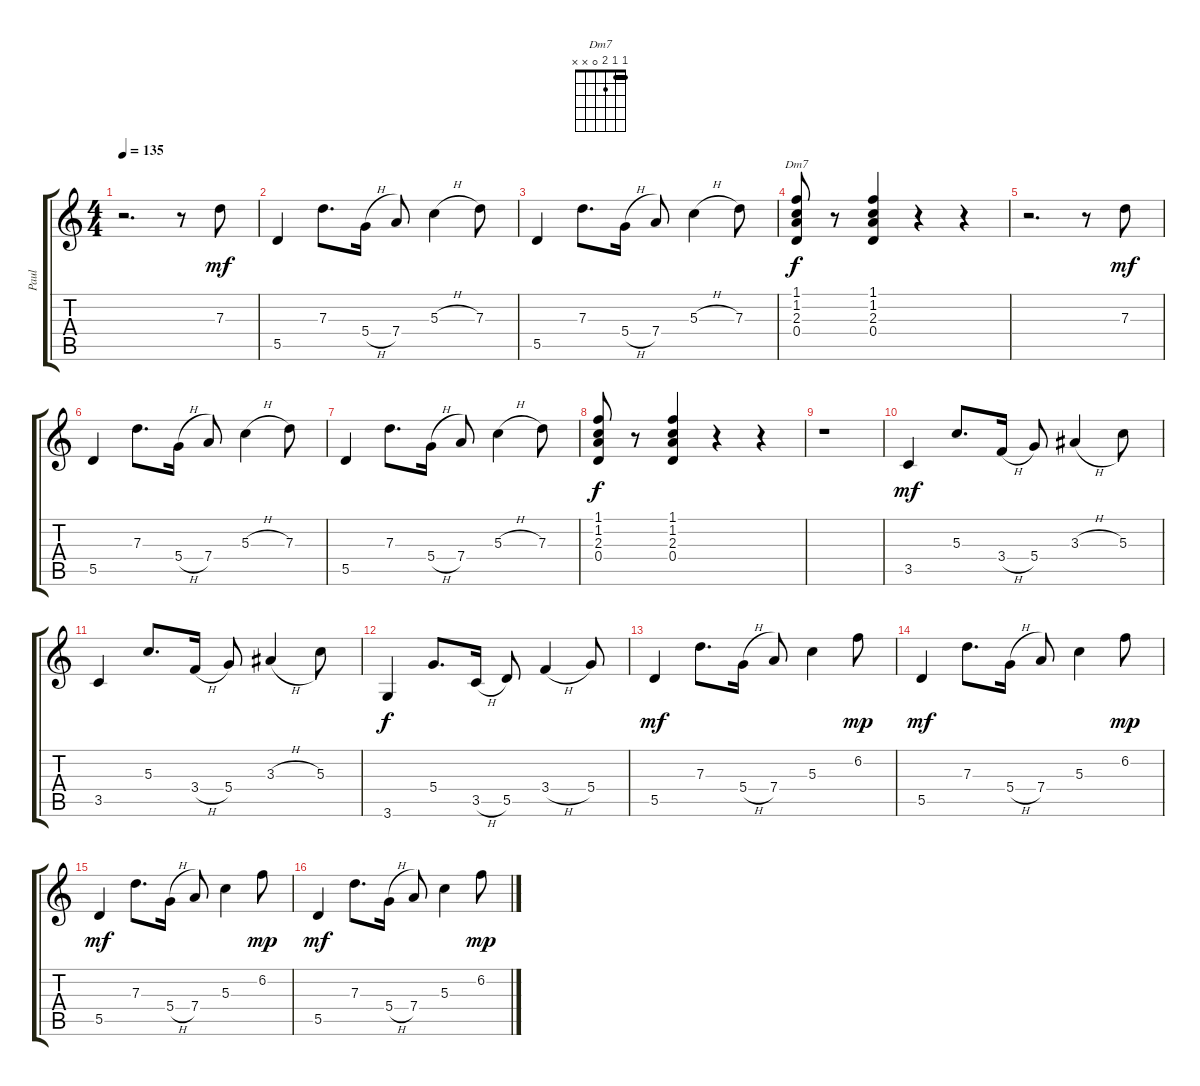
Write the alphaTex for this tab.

\track ("Paul" "Paul") {instrument distortionguitar}
\staff {score tabs}
\tuning (E4 B3 G3 D3 A2 E2) {hide}
\chord ("Dm7" 1 1 2 0 x x) {barre 1}
\ts (4 4)
\tempo 135
\clef g2
\ks c
r.2{d dy f} r.8 7.3.8{dy mf} |
5.5.4 7.3.8{d} 5.4{h}.16 7.4.8 5.3{h}.4 7.3.8 |
5.5.4 7.3.8{d} 5.4{h}.16 7.4.8 5.3{h}.4 7.3.8 |
(1.1 1.2 2.3 0.4).8{ch "Dm7" dy f} r.8 (1.1 1.2 2.3 0.4).4 r.4 r.4 |
r.2{d} r.8 7.3.8{dy mf} |
5.5.4 7.3.8{d} 5.4{h}.16 7.4.8 5.3{h}.4 7.3.8 |
5.5.4 7.3.8{d} 5.4{h}.16 7.4.8 5.3{h}.4 7.3.8 |
(1.1 1.2 2.3 0.4).8{dy f} r.8 (1.1 1.2 2.3 0.4).4 r.4 r.4 |
r.1 |
3.5.4{dy mf} 5.3.8{d} 3.4{h}.16 5.4.8 3.3{h}.4 5.3.8 |
3.5.4 5.3.8{d} 3.4{h}.16 5.4.8 3.3{h}.4 5.3.8 |
3.6.4{dy f} 5.4.8{d} 3.5{h}.16 5.5.8 3.4{h}.4 5.4.8 |
5.5.4{dy mf} 7.3.8{d} 5.4{h}.16 7.4.8 5.3.4 6.2.8{dy mp} |
5.5.4{dy mf} 7.3.8{d} 5.4{h}.16 7.4.8 5.3.4 6.2.8{dy mp} |
5.5.4{dy mf} 7.3.8{d} 5.4{h}.16 7.4.8 5.3.4 6.2.8{dy mp} |
5.5.4{dy mf} 7.3.8{d} 5.4{h}.16 7.4.8 5.3.4 6.2.8{dy mp}
